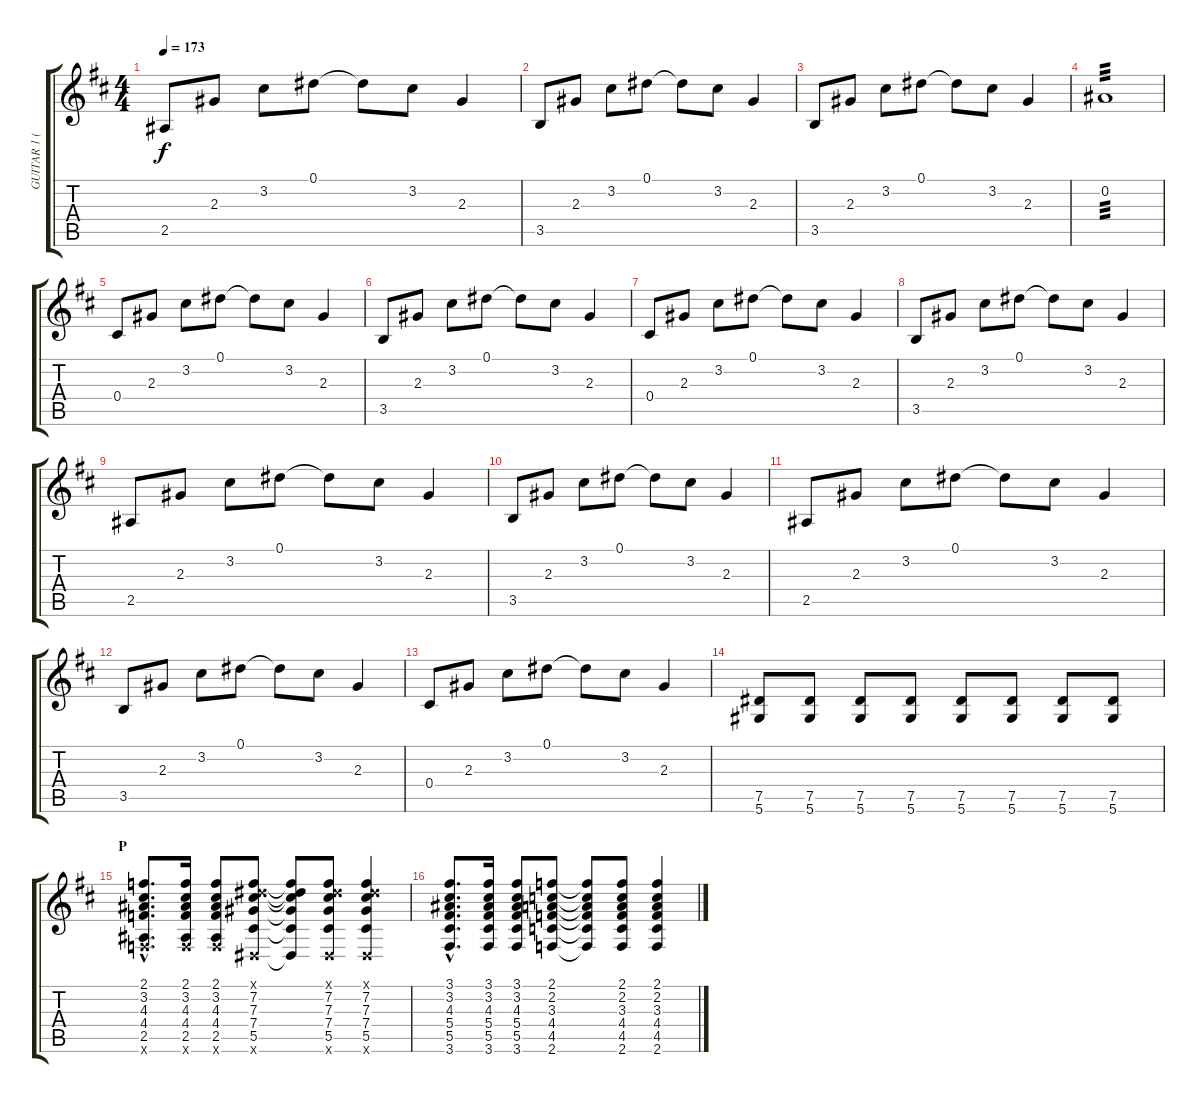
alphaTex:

\track ("GUITAR 1 (RIGHT)" "GUITAR 1 (") {instrument distortionguitar}
\staff {score tabs}
\tuning (Eb4 Bb3 Gb3 Db3 Ab2 Eb2) {hide}
\ts (4 4)
\tempo 173
\clef g2
\ks bminor
2.5.8{dy f} 2.3.8 3.2.8 0.1.8 0.1{t}.8 3.2.8 2.3.4 |
3.5.8 2.3.8 3.2.8 0.1.8 0.1{t}.8 3.2.8 2.3.4 |
3.5.8 2.3.8 3.2.8 0.1.8 0.1{t}.8 3.2.8 2.3.4 |
0.2.1{tp 3} |
0.4.8 2.3.8 3.2.8 0.1.8 0.1{t}.8 3.2.8 2.3.4 |
3.5.8 2.3.8 3.2.8 0.1.8 0.1{t}.8 3.2.8 2.3.4 |
0.4.8 2.3.8 3.2.8 0.1.8 0.1{t}.8 3.2.8 2.3.4 |
3.5.8 2.3.8 3.2.8 0.1.8 0.1{t}.8 3.2.8 2.3.4 |
2.5.8 2.3.8 3.2.8 0.1.8 0.1{t}.8 3.2.8 2.3.4 |
3.5.8 2.3.8 3.2.8 0.1.8 0.1{t}.8 3.2.8 2.3.4 |
2.5.8 2.3.8 3.2.8 0.1.8 0.1{t}.8 3.2.8 2.3.4 |
3.5.8 2.3.8 3.2.8 0.1.8 0.1{t}.8 3.2.8 2.3.4 |
0.4.8 2.3.8 3.2.8 0.1.8 0.1{t}.8 3.2.8 2.3.4 |
(7.5 5.6).8 (7.5 5.6).8 (7.5 5.6).8 (7.5 5.6).8 (7.5 5.6).8 (7.5 5.6).8 (7.5 5.6).8 (7.5 5.6).8 |
\section ("" "P")
(2.1{hac} 3.2{hac} 4.3{hac} 4.4{hac} 2.5{hac} 2.6{hac x}).8{d} (2.1 3.2 4.3 4.4 2.5 2.6{x}).16 (2.1 3.2 4.3 4.4 2.5 2.6{x}).8 (0.1{x} 7.2 7.3 7.4 5.5 0.6{x}).8 (0.1{t} 7.2{t} 7.3{t} 7.4{t} 5.5{t} 0.6{t}).8 (0.1{x} 7.2 7.3 7.4 5.5 0.6{x}).8 (0.1{x} 7.2 7.3 7.4 5.5 0.6{x}).4 |
(3.1{hac} 3.2{hac} 4.3{hac} 5.4{hac} 5.5{hac} 3.6{hac}).8{d} (3.1 3.2 4.3 5.4 5.5 3.6).16 (3.1 3.2 4.3 5.4 5.5 3.6).8 (2.1 2.2 3.3 4.4 4.5 2.6).8 (2.1{t} 2.2{t} 3.3{t} 4.4{t} 4.5{t} 2.6{t}).8 (2.1 2.2 3.3 4.4 4.5 2.6).8 (2.1 2.2 3.3 4.4 4.5 2.6).4
